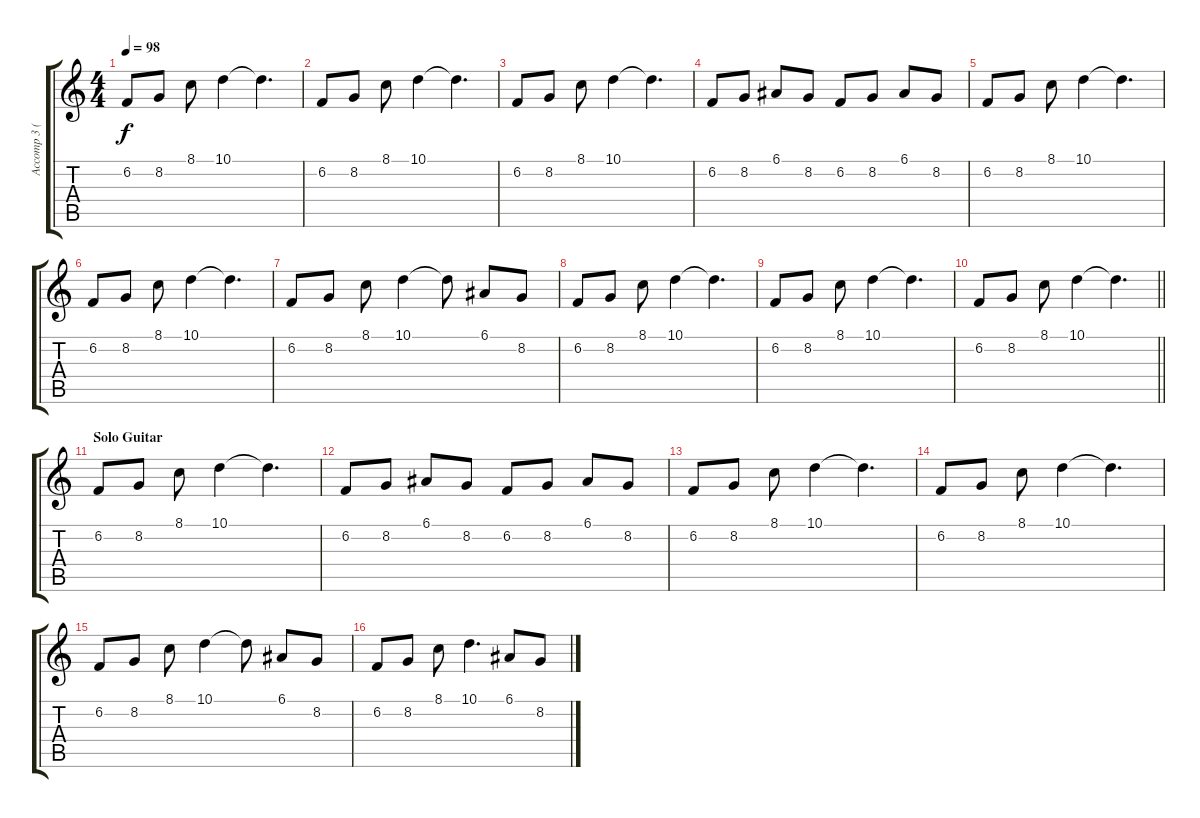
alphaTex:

\track ("Accomp 3 (Whistle)" "Accomp 3 (") {instrument whistle}
\staff {score tabs}
\tuning (E4 B3 G3 D3 A2 E2) {hide}
\ts (4 4)
\tempo 98
\clef g2
\ks c
6.2.8{dy f} 8.2.8 8.1.8 10.1.4 10.1{t}.4{d} |
6.2.8 8.2.8 8.1.8 10.1.4 10.1{t}.4{d} |
6.2.8 8.2.8 8.1.8 10.1.4 10.1{t}.4{d} |
6.2.8 8.2.8 6.1.8 8.2.8 6.2.8 8.2.8 6.1.8 8.2.8 |
6.2.8 8.2.8 8.1.8 10.1.4 10.1{t}.4{d} |
6.2.8 8.2.8 8.1.8 10.1.4 10.1{t}.4{d} |
6.2.8 8.2.8 8.1.8 10.1.4 10.1{t}.8 6.1.8 8.2.8 |
6.2.8 8.2.8 8.1.8 10.1.4 10.1{t}.4{d} |
6.2.8 8.2.8 8.1.8 10.1.4 10.1{t}.4{d} |
\barLineRight lightlight
6.2.8 8.2.8 8.1.8 10.1.4 10.1{t}.4{d} |
\section ("" "Solo Guitar")
6.2.8 8.2.8 8.1.8 10.1.4 10.1{t}.4{d} |
6.2.8 8.2.8 6.1.8 8.2.8 6.2.8 8.2.8 6.1.8 8.2.8 |
6.2.8 8.2.8 8.1.8 10.1.4 10.1{t}.4{d} |
6.2.8 8.2.8 8.1.8 10.1.4 10.1{t}.4{d} |
6.2.8 8.2.8 8.1.8 10.1.4 10.1{t}.8 6.1.8 8.2.8 |
6.2.8 8.2.8 8.1.8 10.1.4{d} 6.1.8 8.2.8
